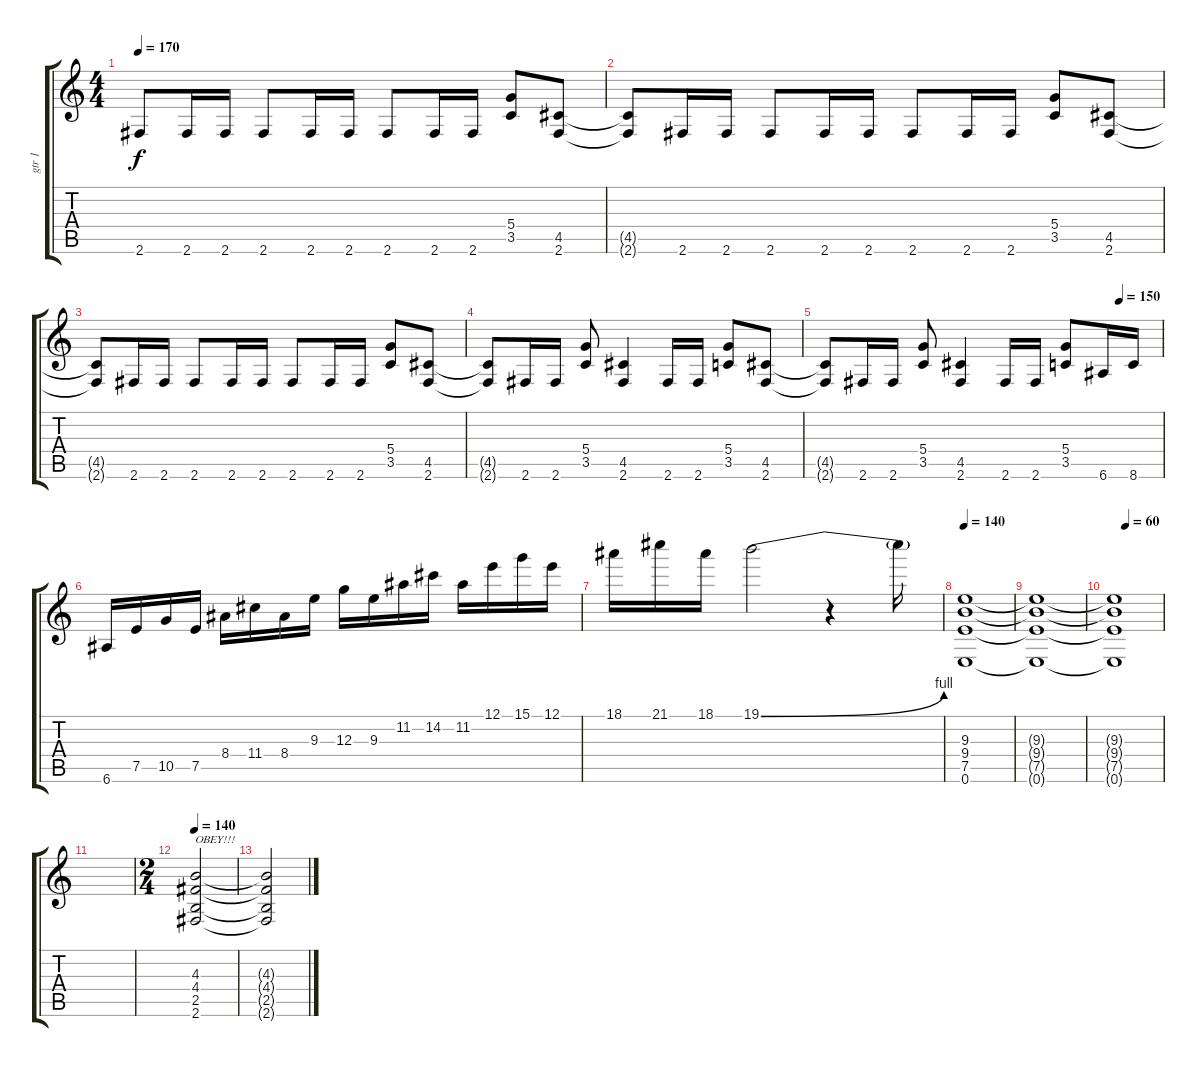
\track ("gtr 1" "gtr 1") {instrument distortionguitar}
\staff {score tabs}
\tuning (E4 B3 G3 D3 A2 E2) {hide}
\ts (4 4)
\tempo 170
\clef g2
\ks c
2.6.8{dy f} 2.6.16 2.6.16 2.6.8 2.6.16 2.6.16 2.6.8 2.6.16 2.6.16 (5.4 3.5).8 (4.5 2.6).8 |
(4.5{t} 2.6{t}).8 2.6.16 2.6.16 2.6.8 2.6.16 2.6.16 2.6.8 2.6.16 2.6.16 (5.4 3.5).8 (4.5 2.6).8 |
(4.5{t} 2.6{t}).8 2.6.16 2.6.16 2.6.8 2.6.16 2.6.16 2.6.8 2.6.16 2.6.16 (5.4 3.5).8 (4.5 2.6).8 |
(4.5{t} 2.6{t}).8 2.6.16 2.6.16 (5.4 3.5).8 (4.5 2.6).4 2.6.16 2.6.16 (5.4 3.5).8 (4.5 2.6).8 |
\tempo (150 0.875)
(4.5{t} 2.6{t}).8 2.6.16 2.6.16 (5.4 3.5).8 (4.5 2.6).4 2.6.16 2.6.16 (5.4 3.5).8 6.6.16 8.6.16 |
6.6.16 7.5.16 10.5.16 7.5.16 8.4.16 11.4.16 8.4.16 9.3.16 12.3.16 9.3.16 11.2.16 14.2.16 11.2.16 12.1.16 15.1.16 12.1.16 |
18.1.16 21.1.16 18.1.16 19.1{be (bend 0 0 60 4)}.2 r.4 19.1{t}.16 |
\tempo 140
(9.3 9.4 7.5 0.6).1 |
(9.3{t} 9.4{t} 7.5{t} 0.6{t}).1 |
\tempo (60 0.25)
(9.3{t} 9.4{t} 7.5{t} 0.6{t}).1 |
|
\ts (2 4)
\tempo 140
(4.3 4.4 2.5 2.6).2{txt "OBEY!!!"} |
(4.3{t} 4.4{t} 2.5{t} 2.6{t}).2
